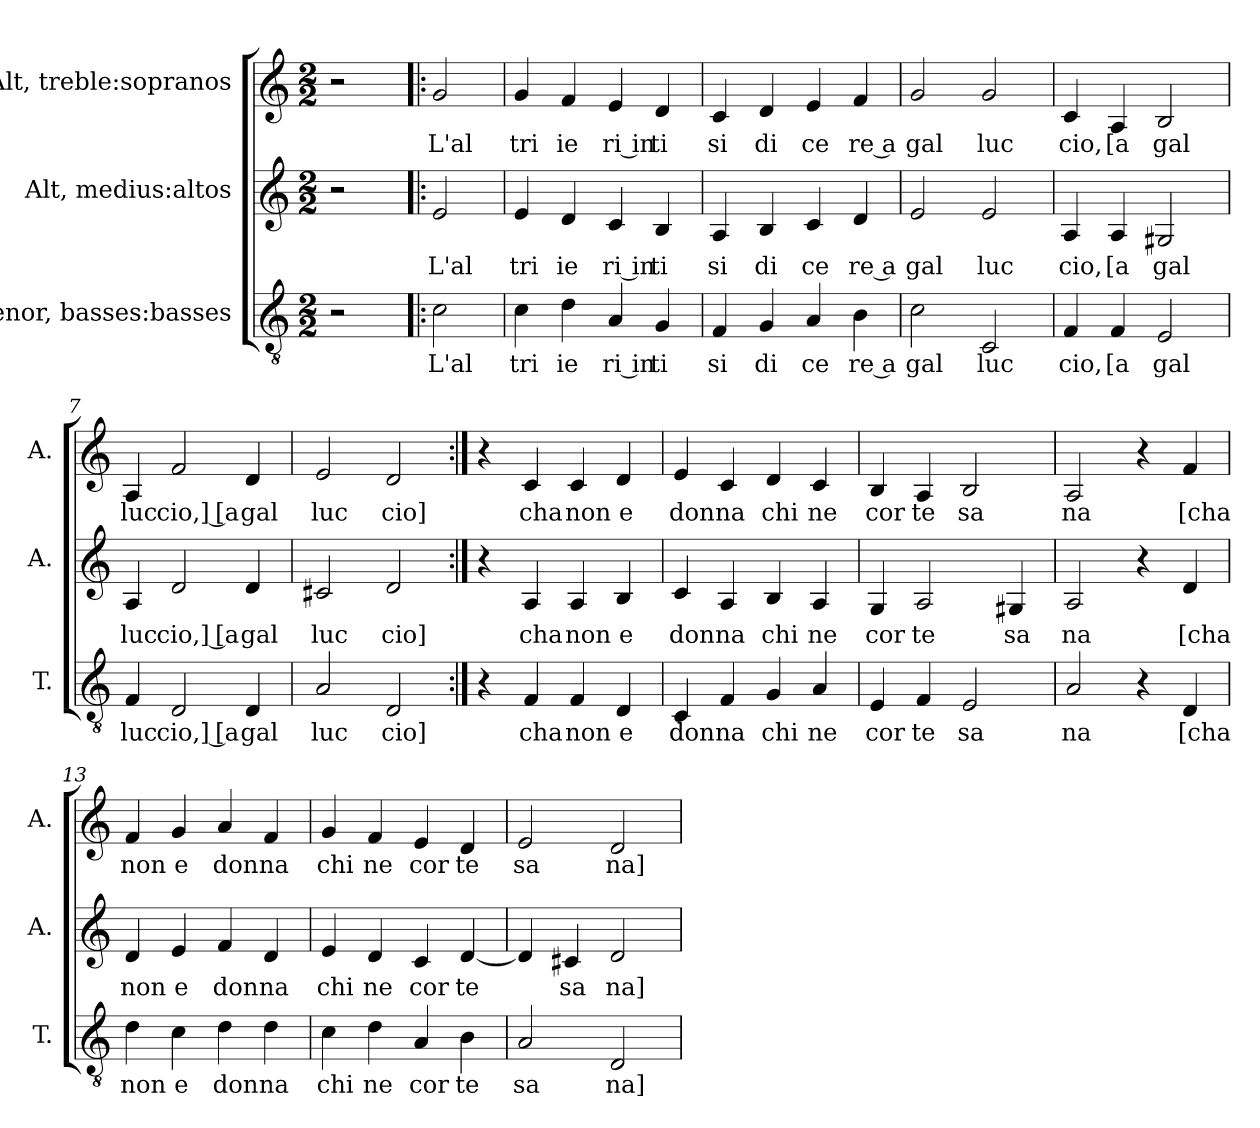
**kern	**text	**kern	**text	**kern	**text
*part3	*part3	*part2	*part2	*part1	*part1
*staff3	*staff3	*staff2	*staff2	*staff1	*staff1
*I"Tenor, basses:basses	*	*I"Alt, medius:altos	*	*I"Alt, treble:sopranos	*
*I'T.	*	*I'A.	*	*I'A.	*
*clefGv2	*	*clefG2	*	*clefG2	*
*k[]	*	*k[]	*	*k[]	*
*M2/2	*	*M2/2	*	*M2/2	*
*MM192	*	*MM192	*	*MM192	*
=1	=1	=1	=1	=1	=1
2r	.	2r	.	2r	.
=2!|:	=2!|:	=2!|:	=2!|:	=2!|:	=2!|:
!	!LO:LY:b	!	!LO:LY:b	!	!LO:LY:b
2c\	L'al	2e/	L'al	2g/	L'al
=3	=3	=3	=3	=3	=3
!	!LO:LY:b	!	!LO:LY:b	!	!LO:LY:b
4c\	tri	4e/	tri	4g/	tri
!	!LO:LY:b	!	!LO:LY:b	!	!LO:LY:b
4d\	ie	4d/	ie	4f/	ie
!	!LO:LY:b	!	!LO:LY:b	!	!LO:LY:b
4A/	ri in	4c/	ri in	4e/	ri in
!	!LO:LY:b	!	!LO:LY:b	!	!LO:LY:b
4G/	ti	4B/	ti	4d/	ti
=4	=4	=4	=4	=4	=4
!	!LO:LY:b	!	!LO:LY:b	!	!LO:LY:b
4F/	si	4A/	si	4c/	si
!	!LO:LY:b	!	!LO:LY:b	!	!LO:LY:b
4G/	di	4B/	di	4d/	di
!	!LO:LY:b	!	!LO:LY:b	!	!LO:LY:b
4A/	ce	4c/	ce	4e/	ce
!	!LO:LY:b	!	!LO:LY:b	!	!LO:LY:b
4B\	re a	4d/	re a	4f/	re a
=5	=5	=5	=5	=5	=5
!	!LO:LY:b	!	!LO:LY:b	!	!LO:LY:b
2c\	gal	2e/	gal	2g/	gal
!	!LO:LY:b	!	!LO:LY:b	!	!LO:LY:b
2C/	luc	2e/	luc	2g/	luc
=6	=6	=6	=6	=6	=6
!	!LO:LY:b	!	!LO:LY:b	!	!LO:LY:b
4F/	cio,	4A/	cio,	4c/	cio,
!	!LO:LY:b	!	!LO:LY:b	!	!LO:LY:b
4F/	[a	4A/	[a	4A/	[a
!	!LO:LY:b	!	!LO:LY:b	!	!LO:LY:b
2E/	gal	2G#X/	gal	2B/	gal
=7	=7	=7	=7	=7	=7
!	!LO:LY:b	!	!LO:LY:b	!	!LO:LY:b
4F/	luc	4A/	luc	4A/	luc
!	!LO:LY:b	!	!LO:LY:b	!	!LO:LY:b
2D/	cio,] [a	2d/	cio,] [a	2f/	cio,] [a
!	!LO:LY:b	!	!LO:LY:b	!	!LO:LY:b
4D/	gal	4d/	gal	4d/	gal
!!LO:LB:g=z
=8	=8	=8	=8	=8	=8
!	!LO:LY:b	!	!LO:LY:b	!	!LO:LY:b
2A/	luc	2c#X/	luc	2e/	luc
!	!LO:LY:b	!	!LO:LY:b	!	!LO:LY:b
2D/	cio]	2d/	cio]	2d/	cio]
=9:|!	=9:|!	=9:|!	=9:|!	=9:|!	=9:|!
4r	.	4r	.	4r	.
!	!LO:LY:b	!	!LO:LY:b	!	!LO:LY:b
4F/	cha	4A/	cha	4c/	cha
!	!LO:LY:b	!	!LO:LY:b	!	!LO:LY:b
4F/	non	4A/	non	4c/	non
!	!LO:LY:b	!	!LO:LY:b	!	!LO:LY:b
4D/	e	4B/	e	4d/	e
=10	=10	=10	=10	=10	=10
!	!LO:LY:b	!	!LO:LY:b	!	!LO:LY:b
4C/	don	4c/	don	4e/	don
!	!LO:LY:b	!	!LO:LY:b	!	!LO:LY:b
4F/	na	4A/	na	4c/	na
!	!LO:LY:b	!	!LO:LY:b	!	!LO:LY:b
4G/	chi	4B/	chi	4d/	chi
!	!LO:LY:b	!	!LO:LY:b	!	!LO:LY:b
4A/	ne	4A/	ne	4c/	ne
=11	=11	=11	=11	=11	=11
!	!LO:LY:b	!	!LO:LY:b	!	!LO:LY:b
4E/	cor	4G/	cor	4B/	cor
!	!LO:LY:b	!	!LO:LY:b	!	!LO:LY:b
4F/	te	2A/	te	4A/	te
!	!LO:LY:b	!	!	!	!LO:LY:b
2E/	sa	.	.	2B/	sa
!	!	!	!LO:LY:b	!	!
.	.	4G#X/	sa	.	.
=12	=12	=12	=12	=12	=12
!	!LO:LY:b	!	!LO:LY:b	!	!LO:LY:b
2A/	na	2A/	na	2A/	na
4r	.	4r	.	4r	.
!	!LO:LY:b	!	!LO:LY:b	!	!LO:LY:b
4D/	[cha	4d/	[cha	4f/	[cha
=13	=13	=13	=13	=13	=13
!	!LO:LY:b	!	!LO:LY:b	!	!LO:LY:b
4d\	non	4d/	non	4f/	non
!	!LO:LY:b	!	!LO:LY:b	!	!LO:LY:b
4c\	e	4e/	e	4g/	e
!	!LO:LY:b	!	!LO:LY:b	!	!LO:LY:b
4d\	don	4f/	don	4a/	don
!	!LO:LY:b	!	!LO:LY:b	!	!LO:LY:b
4d\	na	4d/	na	4f/	na
=14	=14	=14	=14	=14	=14
!	!LO:LY:b	!	!LO:LY:b	!	!LO:LY:b
4c\	chi	4e/	chi	4g/	chi
!	!LO:LY:b	!	!LO:LY:b	!	!LO:LY:b
4d\	ne	4d/	ne	4f/	ne
!	!LO:LY:b	!	!LO:LY:b	!	!LO:LY:b
4A/	cor	4c/	cor	4e/	cor
!	!LO:LY:b	!	!LO:LY:b	!	!LO:LY:b
4B\	te	[4d/	te	4d/	te
!!LO:LB:g=z
=15	=15	=15	=15	=15	=15
!	!LO:LY:b	!	!	!	!LO:LY:b
2A/	sa	4d/]	.	2e/	sa
!	!	!	!LO:LY:b	!	!
.	.	4c#X/	sa	.	.
!	!LO:LY:b	!	!LO:LY:b	!	!LO:LY:b
2D/	na]	2d/	na]	2d/	na]
=	=	=	=	=	=
*-	*-	*-	*-	*-	*-
